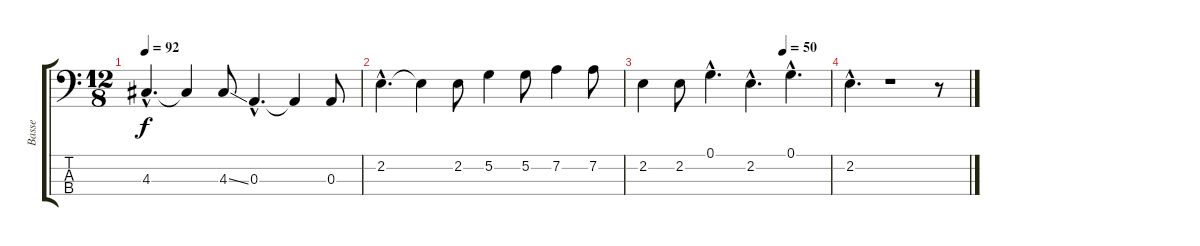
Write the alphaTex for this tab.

\track ("Basse" "Basse") {instrument electricbassfinger}
\staff {score tabs}
\tuning (G2 D2 A1 E1) {hide}
\ts (12 8)
\tempo 92
\clef f4
\ks c
4.3{hac}.4{d dy f} 4.3{t}.4 4.3{ss}.8 0.3{hac}.4{d} 0.3{t}.4 0.3.8 |
2.2{hac}.4{d} 2.2{t}.4 2.2.8 5.2.4 5.2.8 7.2.4 7.2.8 |
\tempo (50 0.75)
2.2.4 2.2.8 0.1{hac}.4{d} 2.2{hac}.4{d} 0.1{hac}.4{d} |
2.2{hac}.4{d} r.1 r.8
